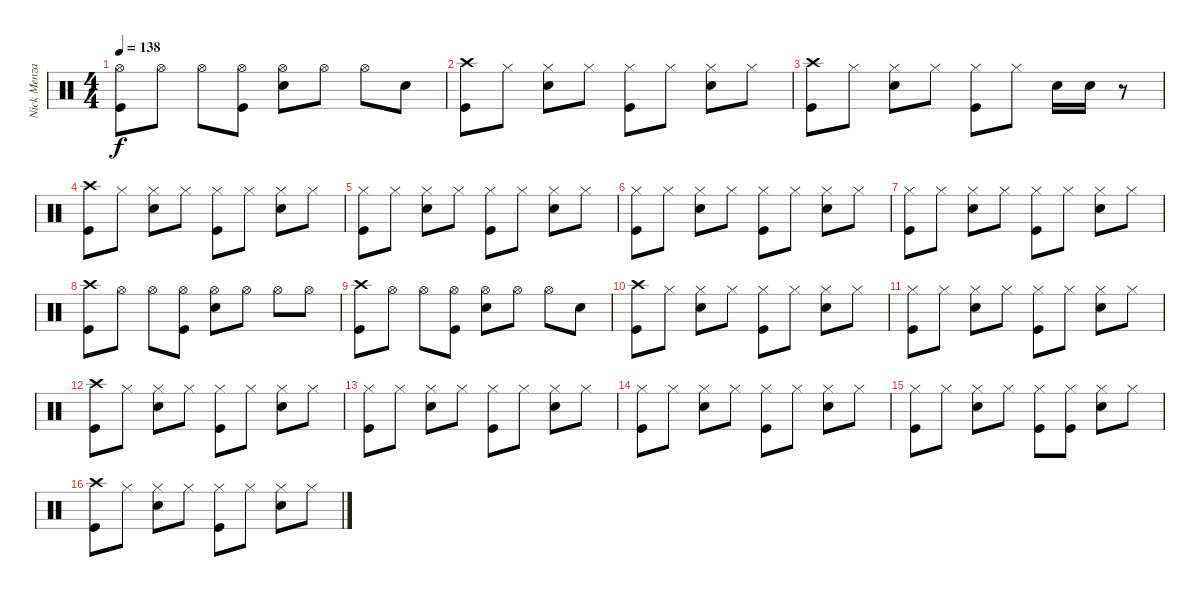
\track ("Nick Menza (Drums)" "Nick Menza") {instrument percussion}
\staff {score}
\articulation defaults
\ts (4 4)
\tempo 138
\clef neutral
\ks c
("Hi-Hat (open)" "Kick (hit)").8{dy f} "Hi-Hat (open)".8 "Hi-Hat (open)".8 ("Hi-Hat (open)" "Kick (hit)").8 ("Hi-Hat (open)" "Snare (hit) 2").8 "Hi-Hat (open)".8 "Hi-Hat (open)".8 "Snare (hit) 2".8 |
("Crash high (hit)" "Kick (hit)").8 "Hi-Hat (closed)".8 ("Hi-Hat (closed)" "Snare (hit) 2").8 "Hi-Hat (closed)".8 ("Hi-Hat (closed)" "Kick (hit)").8 "Hi-Hat (closed)".8 ("Hi-Hat (closed)" "Snare (hit) 2").8 "Hi-Hat (closed)".8 |
("Crash high (hit)" "Kick (hit)").8 "Hi-Hat (closed)".8 ("Hi-Hat (closed)" "Snare (hit) 2").8 "Hi-Hat (closed)".8 ("Hi-Hat (closed)" "Kick (hit)").8 "Hi-Hat (closed)".8 "Snare (hit) 2".16 "Snare (hit) 2".16 r.8 |
("Crash high (hit)" "Kick (hit)").8 "Hi-Hat (closed)".8 ("Hi-Hat (closed)" "Snare (hit) 2").8 "Hi-Hat (closed)".8 ("Hi-Hat (closed)" "Kick (hit)").8 "Hi-Hat (closed)".8 ("Hi-Hat (closed)" "Snare (hit) 2").8 "Hi-Hat (closed)".8 |
("Hi-Hat (closed)" "Kick (hit)").8 "Hi-Hat (closed)".8 ("Hi-Hat (closed)" "Snare (hit) 2").8 "Hi-Hat (closed)".8 ("Hi-Hat (closed)" "Kick (hit)").8 "Hi-Hat (closed)".8 ("Hi-Hat (closed)" "Snare (hit) 2").8 "Hi-Hat (closed)".8 |
("Hi-Hat (closed)" "Kick (hit)").8 "Hi-Hat (closed)".8 ("Hi-Hat (closed)" "Snare (hit) 2").8 "Hi-Hat (closed)".8 ("Hi-Hat (closed)" "Kick (hit)").8 "Hi-Hat (closed)".8 ("Hi-Hat (closed)" "Snare (hit) 2").8 "Hi-Hat (closed)".8 |
("Hi-Hat (closed)" "Kick (hit)").8 "Hi-Hat (closed)".8 ("Hi-Hat (closed)" "Snare (hit) 2").8 "Hi-Hat (closed)".8 ("Hi-Hat (closed)" "Kick (hit)").8 "Hi-Hat (closed)".8 ("Hi-Hat (closed)" "Snare (hit) 2").8 "Hi-Hat (closed)".8 |
("Crash high (hit)" "Kick (hit)").8 "Hi-Hat (open)".8 "Hi-Hat (open)".8 ("Hi-Hat (open)" "Kick (hit)").8 ("Hi-Hat (open)" "Snare (hit) 2").8 "Hi-Hat (open)".8 "Hi-Hat (open)".8 "Hi-Hat (open)".8 |
("Crash high (hit)" "Kick (hit)").8 "Hi-Hat (open)".8 "Hi-Hat (open)".8 ("Hi-Hat (open)" "Kick (hit)").8 ("Hi-Hat (open)" "Snare (hit) 2").8 "Hi-Hat (open)".8 "Hi-Hat (open)".8 "Snare (hit) 2".8 |
("Crash high (hit)" "Kick (hit)").8 "Hi-Hat (closed)".8 ("Hi-Hat (closed)" "Snare (hit) 2").8 "Hi-Hat (closed)".8 ("Hi-Hat (closed)" "Kick (hit)").8 "Hi-Hat (closed)".8 ("Hi-Hat (closed)" "Snare (hit) 2").8 "Hi-Hat (closed)".8 |
("Hi-Hat (closed)" "Kick (hit)").8 "Hi-Hat (closed)".8 ("Hi-Hat (closed)" "Snare (hit) 2").8 "Hi-Hat (closed)".8 ("Hi-Hat (closed)" "Kick (hit)").8 "Hi-Hat (closed)".8 ("Hi-Hat (closed)" "Snare (hit) 2").8 "Hi-Hat (closed)".8 |
("Crash high (hit)" "Kick (hit)").8 "Hi-Hat (closed)".8 ("Hi-Hat (closed)" "Snare (hit) 2").8 "Hi-Hat (closed)".8 ("Hi-Hat (closed)" "Kick (hit)").8 "Hi-Hat (closed)".8 ("Hi-Hat (closed)" "Snare (hit) 2").8 "Hi-Hat (closed)".8 |
("Hi-Hat (closed)" "Kick (hit)").8 "Hi-Hat (closed)".8 ("Hi-Hat (closed)" "Snare (hit) 2").8 "Hi-Hat (closed)".8 ("Hi-Hat (closed)" "Kick (hit)").8 "Hi-Hat (closed)".8 ("Hi-Hat (closed)" "Snare (hit) 2").8 "Hi-Hat (closed)".8 |
("Hi-Hat (closed)" "Kick (hit)").8 "Hi-Hat (closed)".8 ("Hi-Hat (closed)" "Snare (hit) 2").8 "Hi-Hat (closed)".8 ("Hi-Hat (closed)" "Kick (hit)").8 "Hi-Hat (closed)".8 ("Hi-Hat (closed)" "Snare (hit) 2").8 "Hi-Hat (closed)".8 |
("Hi-Hat (closed)" "Kick (hit)").8 "Hi-Hat (closed)".8 ("Hi-Hat (closed)" "Snare (hit) 2").8 "Hi-Hat (closed)".8 ("Hi-Hat (closed)" "Kick (hit)").8 ("Hi-Hat (closed)" "Kick (hit)").8 ("Hi-Hat (closed)" "Snare (hit) 2").8 "Hi-Hat (closed)".8 |
("Crash high (hit)" "Kick (hit)").8 "Hi-Hat (closed)".8 ("Hi-Hat (closed)" "Snare (hit) 2").8 "Hi-Hat (closed)".8 ("Hi-Hat (closed)" "Kick (hit)").8 "Hi-Hat (closed)".8 ("Hi-Hat (closed)" "Snare (hit) 2").8 "Hi-Hat (closed)".8
